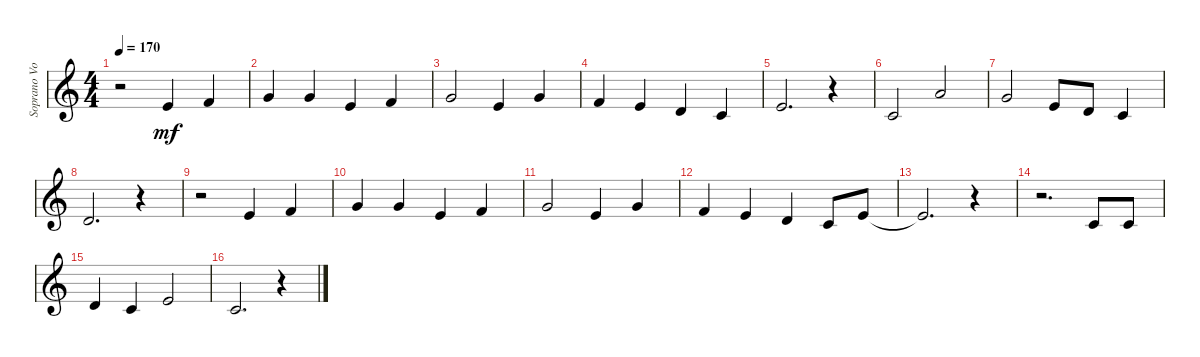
\track ("Soprano Voice" "Soprano Vo") {instrument voiceoohs}
\staff {score}
\tuning (E4 B3 G3 D3 A2 E2 B1) {hide}
\ts (4 4)
\tempo 170
\clef g2
\ks c
r.2{dy mf} 0.1.4 1.1.4 |
3.1.4 3.1.4 0.1.4 1.1.4 |
3.1.2 0.1.4 3.1.4 |
1.1.4 0.1.4 3.2.4 1.2.4 |
0.1.2{d} r.4 |
1.2.2 5.1.2 |
3.1.2 0.1.8 3.2.8 1.2.4 |
3.2.2{d} r.4 |
r.2 0.1.4 1.1.4 |
3.1.4 3.1.4 0.1.4 1.1.4 |
3.1.2 0.1.4 3.1.4 |
1.1.4 0.1.4 3.2.4 1.2.8 0.1.8 |
0.1{t}.2{d} r.4 |
r.2{d} 1.2.8 1.2.8 |
3.2.4 1.2.4 0.1.2 |
1.2.2{d} r.4
